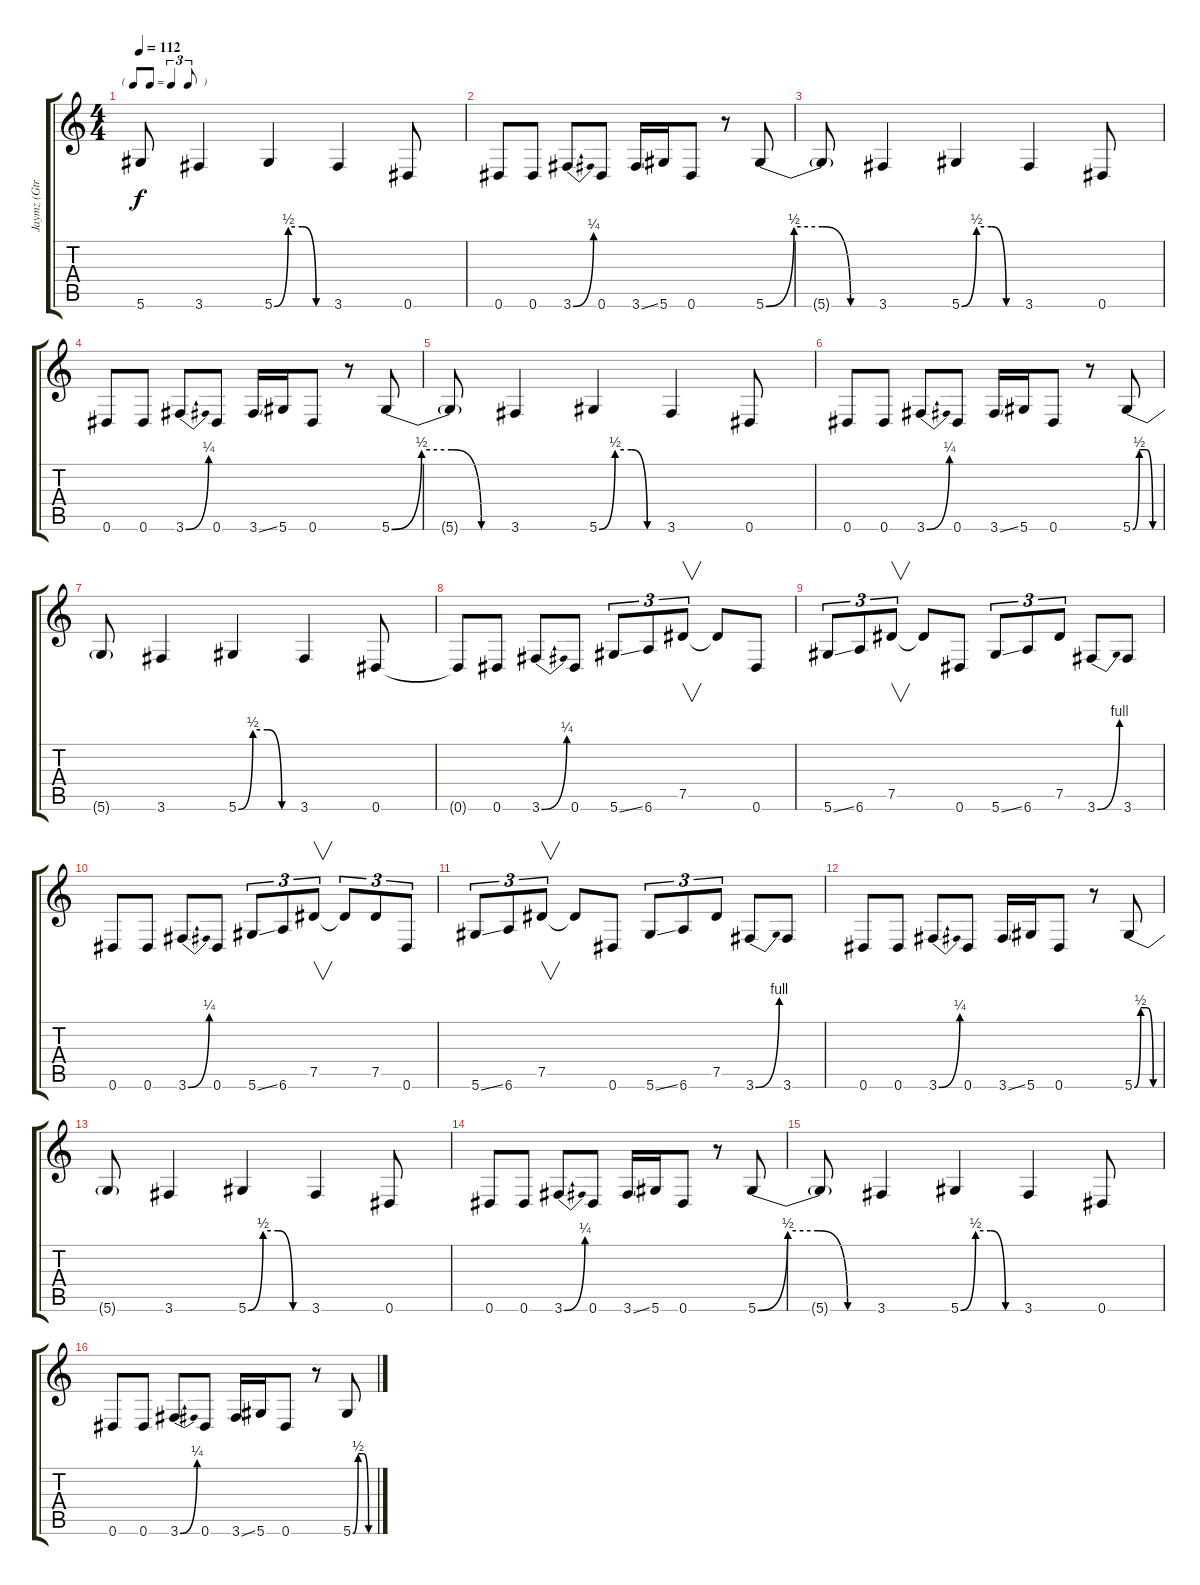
\track ("Jaymz (Gtr 1)" "Jaymz (Gtr") {instrument distortionguitar}
\staff {score tabs}
\tuning (Eb4 Bb3 Gb3 Db3 Ab2 Eb2) {hide}
\ts (4 4)
\tf triplet8th
\tempo 112
\clef g2
\ks c
5.6{t}.8{dy f} 3.6.4 5.6{be (custom 0 0 15 2 30 2 45 0 60 0)}.4 3.6.4 0.6.8 |
0.6.8 0.6.8 3.6{be (bend 0 0 60 1)}.8 0.6.8 3.6{ss}.16 5.6.16 0.6.8 r.8 5.6{be (custom 0 0 15 2 30 2 45 0 60 0)}.8 |
5.6{t}.8 3.6.4 5.6{be (custom 0 0 15 2 30 2 45 0 60 0)}.4 3.6.4 0.6.8 |
0.6.8 0.6.8 3.6{be (bend 0 0 60 1)}.8 0.6.8 3.6{ss}.16 5.6.16 0.6.8 r.8 5.6{be (custom 0 0 15 2 30 2 45 0 60 0)}.8 |
5.6{t}.8 3.6.4 5.6{be (custom 0 0 15 2 30 2 45 0 60 0)}.4 3.6.4 0.6.8 |
0.6.8 0.6.8 3.6{be (bend 0 0 60 1)}.8 0.6.8 3.6{ss}.16 5.6.16 0.6.8 r.8 5.6{be (custom 0 0 15 2 30 2 45 0 60 0)}.8 |
5.6{t}.8 3.6.4 5.6{be (custom 0 0 15 2 30 2 45 0 60 0)}.4 3.6.4 0.6.8 |
0.6{t}.8 0.6.8 3.6{be (bend 0 0 60 1)}.8 0.6.8 5.6{ss}.8{tu (3 2)} 6.6.8{tu (3 2)} 7.5.8{v tu (3 2)} 7.5{t}.8 0.6.8 |
5.6{ss}.8{tu (3 2)} 6.6.8{tu (3 2)} 7.5.8{v tu (3 2)} 7.5{t}.8 0.6.8 5.6{ss}.8{tu (3 2)} 6.6.8{tu (3 2)} 7.5.8{tu (3 2)} 3.6{be (bend 0 0 60 4)}.8 3.6.8 |
0.6.8 0.6.8 3.6{be (bend 0 0 60 1)}.8 0.6.8 5.6{ss}.8{tu (3 2)} 6.6.8{tu (3 2)} 7.5.8{v tu (3 2)} 7.5{t}.8{tu (3 2)} 7.5.8{tu (3 2)} 0.6.8{tu (3 2)} |
5.6{ss}.8{tu (3 2)} 6.6.8{tu (3 2)} 7.5.8{v tu (3 2)} 7.5{t}.8 0.6.8 5.6{ss}.8{tu (3 2)} 6.6.8{tu (3 2)} 7.5.8{tu (3 2)} 3.6{be (bend 0 0 60 4)}.8 3.6.8 |
0.6.8 0.6.8 3.6{be (bend 0 0 60 1)}.8 0.6.8 3.6{ss}.16 5.6.16 0.6.8 r.8 5.6{be (custom 0 0 15 2 30 2 45 0 60 0)}.8 |
5.6{t}.8 3.6.4 5.6{be (custom 0 0 15 2 30 2 45 0 60 0)}.4 3.6.4 0.6.8 |
0.6.8 0.6.8 3.6{be (bend 0 0 60 1)}.8 0.6.8 3.6{ss}.16 5.6.16 0.6.8 r.8 5.6{be (custom 0 0 15 2 30 2 45 0 60 0)}.8 |
5.6{t}.8 3.6.4 5.6{be (custom 0 0 15 2 30 2 45 0 60 0)}.4 3.6.4 0.6.8 |
0.6.8 0.6.8 3.6{be (bend 0 0 60 1)}.8 0.6.8 3.6{ss}.16 5.6.16 0.6.8 r.8 5.6{be (custom 0 0 15 2 30 2 45 0 60 0)}.8
